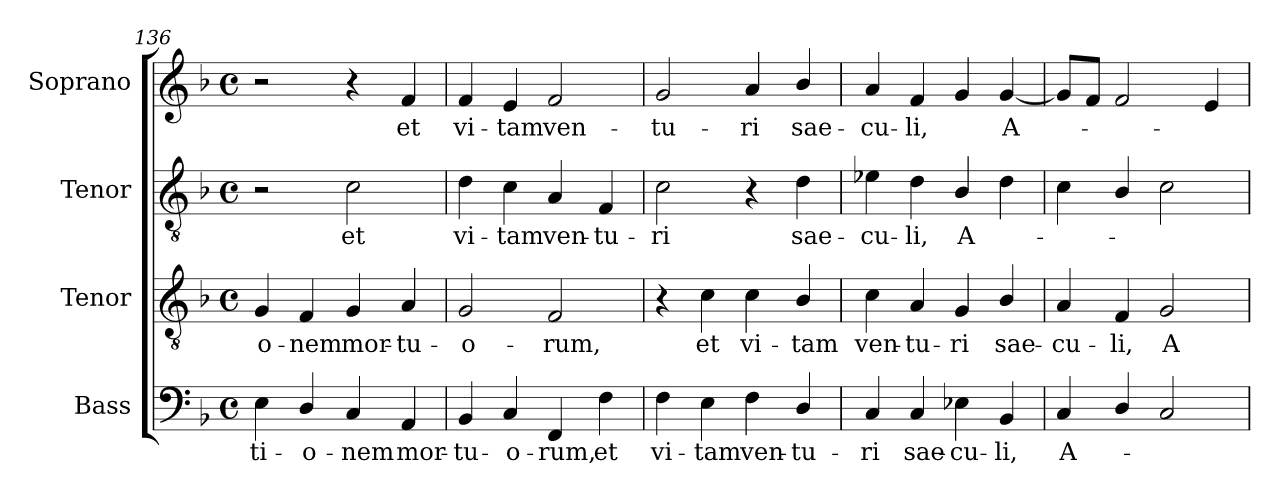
**kern	**text	**kern	**text	**kern	**text	**kern	**text
*part4	*part4	*part3	*part3	*part2	*part2	*part1	*part1
*staff4	*staff4	*staff3	*staff3	*staff2	*staff2	*staff1	*staff1
*I"Bass	*	*I"Tenor	*	*I"Tenor	*	*I"Soprano	*
*I'B.	*	*I'T.	*	*I'T.	*	*I'S.	*
!!LO:LB:g=z
*clefF4	*	*clefGv2	*	*clefGv2	*	*clefG2	*
*	*	*ITrd7c12	*	*ITrd7c12	*	*	*
*k[b-]	*	*k[b-]	*	*k[b-]	*	*k[b-]	*
*F:	*	*F:	*	*F:	*	*F:	*
*M4/4	*	*M4/4	*	*M4/4	*	*M4/4	*
*met(c)	*	*met(c)	*	*met(c)	*	*met(c)	*
=136	=136	=136	=136	=136	=136	=136	=136
!	!LO:LY:b:color=#000000	!	!	!	!	!	!
!	!	!	!LO:LY:b:color=#000000	!	!	!	!
4Ei\	-ti-	4GGi/	-o-	2r	.	2r	.
!	!LO:LY:b:color=#000000	!	!	!	!	!	!
!	!	!	!LO:LY:b:color=#000000	!	!	!	!
4Di/	-o-	4FFi/	-nem	.	.	.	.
!	!LO:LY:b:color=#000000	!	!	!	!	!	!
!	!	!	!LO:LY:b:color=#000000	!	!	!	!
!	!	!	!	!	!LO:LY:b:color=#000000	!	!
4Ci/	-nem	4GGi/	mor-	2Ci\	et	4r	.
!	!LO:LY:b:color=#000000	!	!	!	!	!	!
!	!	!	!LO:LY:b:color=#000000	!	!	!	!
!	!	!	!	!	!	!	!LO:LY:b:color=#000000
4AAi/	mor-	4AAi/	-tu-	.	.	4fi/	et
=137	=137	=137	=137	=137	=137	=137	=137
!	!LO:LY:b:color=#000000	!	!	!	!	!	!
!	!	!	!LO:LY:b:color=#000000	!	!	!	!
!	!	!	!	!	!LO:LY:b:color=#000000	!	!
!	!	!	!	!	!	!	!LO:LY:b:color=#000000
4BB-i/	-tu-	2GGi/	-o-	4Di\	vi-	4fi/	vi-
!	!LO:LY:b:color=#000000	!	!	!	!	!	!
!	!	!	!	!	!LO:LY:b:color=#000000	!	!
!	!	!	!	!	!	!	!LO:LY:b:color=#000000
4Ci/	-o-	.	.	4Ci\	-tam	4ei/	-tam
!	!LO:LY:b:color=#000000	!	!	!	!	!	!
!	!	!	!LO:LY:b:color=#000000	!	!	!	!
!	!	!	!	!	!LO:LY:b:color=#000000	!	!
!	!	!	!	!	!	!	!LO:LY:b:color=#000000
4FFi/	-rum,	2FFi/	-rum,	4AAi/	ven-	2fi/	ven-
!	!LO:LY:b:color=#000000	!	!	!	!	!	!
!	!	!	!	!	!LO:LY:b:color=#000000	!	!
4Fi\	et	.	.	4FFi/	-tu-	.	.
=138	=138	=138	=138	=138	=138	=138	=138
!	!LO:LY:b:color=#000000	!	!	!	!	!	!
!	!	!	!	!	!LO:LY:b:color=#000000	!	!
!	!	!	!	!	!	!	!LO:LY:b:color=#000000
4Fi\	vi-	4r	.	2Ci\	-ri	2gi/	-tu-
!	!LO:LY:b:color=#000000	!	!	!	!	!	!
!	!	!	!LO:LY:b:color=#000000	!	!	!	!
4Ei\	-tam	4Ci\	et	.	.	.	.
!	!LO:LY:b:color=#000000	!	!	!	!	!	!
!	!	!	!LO:LY:b:color=#000000	!	!	!	!
!	!	!	!	!	!	!	!LO:LY:b:color=#000000
4Fi\	ven-	4Ci\	vi-	4r	.	4ai/	-ri
!	!LO:LY:b:color=#000000	!	!	!	!	!	!
!	!	!	!LO:LY:b:color=#000000	!	!	!	!
!	!	!	!	!	!LO:LY:b:color=#000000	!	!
!	!	!	!	!	!	!	!LO:LY:b:color=#000000
4Di/	-tu-	4BB-i/	-tam	4Di\	sae-	4b-i/	sae-
=139	=139	=139	=139	=139	=139	=139	=139
!	!LO:LY:b:color=#000000	!	!	!	!	!	!
!	!	!	!LO:LY:b:color=#000000	!	!	!	!
!	!	!	!	!	!LO:LY:b:color=#000000	!	!
!	!	!	!	!	!	!	!LO:LY:b:color=#000000
4Ci/	-ri	4Ci\	ven-	4E-Xi\	-cu-	4ai/	-cu-
!	!LO:LY:b:color=#000000	!	!	!	!	!	!
!	!	!	!LO:LY:b:color=#000000	!	!	!	!
!	!	!	!	!	!LO:LY:b:color=#000000	!	!
!	!	!	!	!	!	!	!LO:LY:b:color=#000000
4Ci/	sae-	4AAi/	-tu-	4Di\	-li,	4fi/	-li,
!	!LO:LY:b:color=#000000	!	!	!	!	!	!
!	!	!	!LO:LY:b:color=#000000	!	!	!	!
!	!	!	!	!	!LO:LY:b:color=#000000	!	!
4E-Xi\	-cu-	4GGi/	-ri	4BB-i/	A-	4gi/	.
!	!LO:LY:b:color=#000000	!	!	!	!	!	!
!	!	!	!LO:LY:b:color=#000000	!	!	!	!
!	!	!	!	!	!	!	!LO:LY:b:color=#000000
4BB-i/	-li,	4BB-i/	sae-	4Di\	.	[4gi/	A-
=140	=140	=140	=140	=140	=140	=140	=140
!	!LO:LY:b:color=#000000	!	!	!	!	!	!
!	!	!	!LO:LY:b:color=#000000	!	!	!	!
4Ci/	A-	4AAi/	-cu-	4Ci\	.	8gi/L]	.
.	.	.	.	.	.	8fi/J	.
!	!	!	!LO:LY:b:color=#000000	!	!	!	!
4Di/	.	4FFi/	-li,	4BB-i/	.	2fi/	.
!	!	!	!LO:LY:b:color=#000000	!	!	!	!
2Ci/	.	2GGi/	A-	2Ci\	.	.	.
.	.	.	.	.	.	4ei/	.
=	=	=	=	=	=	=	=
*-	*-	*-	*-	*-	*-	*-	*-
